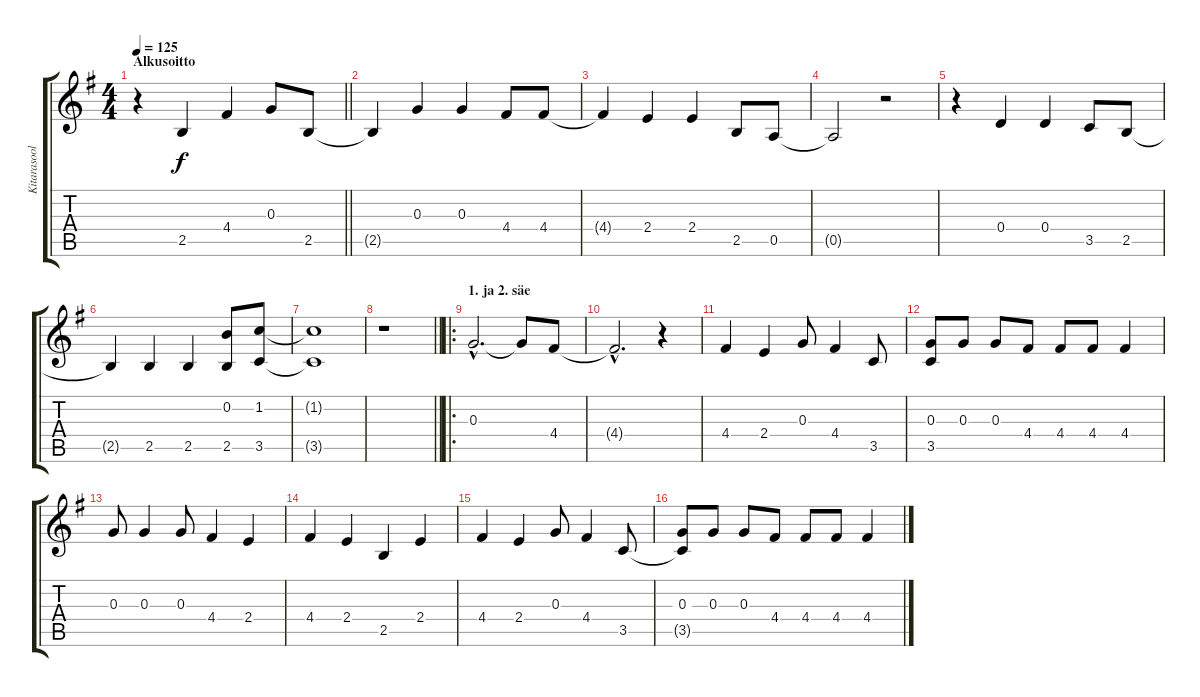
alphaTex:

\track ("Kitarasooloilu alussa" "Kitarasool") {instrument electricguitarclean}
\staff {score tabs}
\tuning (E4 B3 G3 D3 A2 E2) {hide}
\ts (4 4)
\section ("" "Alkusoitto")
\tempo 125
\clef g2
\barLineRight lightlight
\ks g
r.4{dy f instrument electricguitarclean} 2.5.4 4.4.4 0.3.8 2.5.8 |
2.5{t}.4 0.3.4 0.3.4 4.4.8 4.4.8 |
4.4{t}.4 2.4.4 2.4.4 2.5.8 0.5.8 |
0.5{t}.2 r.2 |
r.4 0.4.4 0.4.4 3.5.8 2.5.8 |
2.5{t}.4 2.5.4 2.5.4 (0.2 2.5).8 (1.2 3.5).8 |
(1.2{t} 3.5{t}).1 |
\barLineRight lightlight
r.1 |
\ro
\section ("" "1. ja 2. säe")
0.3{hac}.2{d} 0.3{t}.8 4.4.8 |
4.4{hac t}.2{d} r.4 |
4.4.4 2.4.4 0.3.8 4.4.4 3.5.8 |
(0.3 3.5).8 0.3.8 0.3.8 4.4.8 4.4.8 4.4.8 4.4.4 |
0.3.8 0.3.4 0.3.8 4.4.4 2.4.4 |
4.4.4 2.4.4 2.5.4 2.4.4 |
4.4.4 2.4.4 0.3.8 4.4.4 3.5.8 |
(0.3 3.5{t}).8 0.3.8 0.3.8 4.4.8 4.4.8 4.4.8 4.4.4
